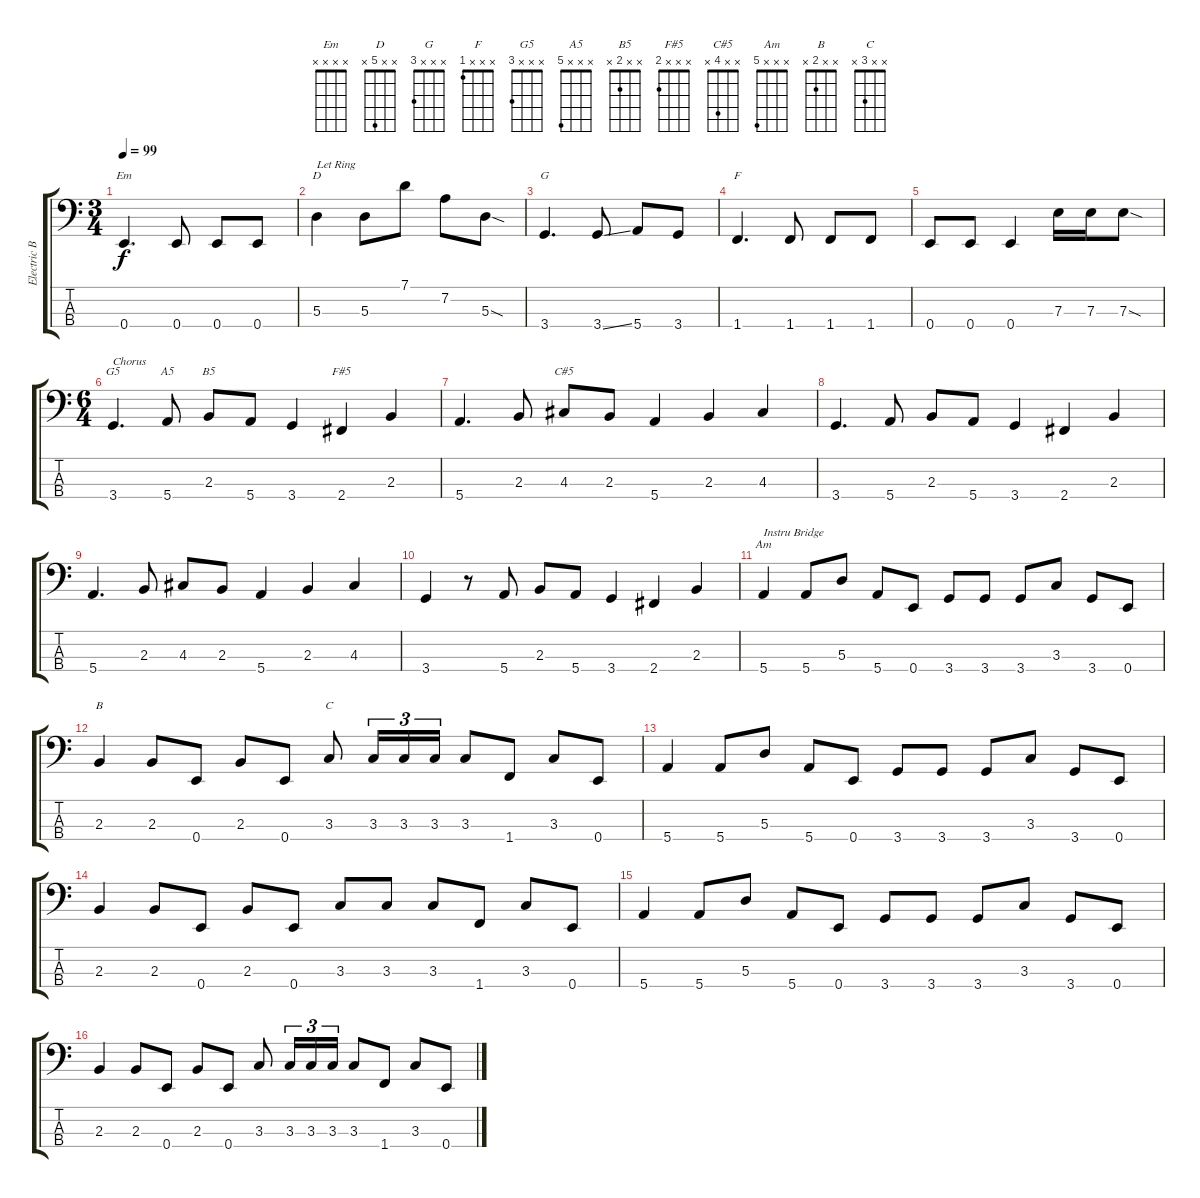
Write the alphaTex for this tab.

\track ("Electric Bass" "Electric B") {instrument electricbassfinger}
\staff {score tabs}
\tuning (G2 D2 A1 E1) {hide}
\chord ("Em" x x x x)
\chord ("D" x x 5 x)
\chord ("G" x x x 3)
\chord ("F" x x x 1)
\chord ("G5" x x x 3)
\chord ("A5" x x x 5)
\chord ("B5" x x 2 x)
\chord ("F#5" x x x 2)
\chord ("C#5" x x 4 x)
\chord ("Am" x x x 5)
\chord ("B" x x 2 x)
\chord ("C" x x 3 x)
\ts (3 4)
\tempo 99
\clef f4
\ks c
0.4.4{d ch "Em" dy f} 0.4.8 0.4.8 0.4.8 |
5.3.4{ch "D" txt "Let Ring"} 5.3.8 7.1.8 7.2.8 5.3{sod}.8 |
3.4.4{d ch "G"} 3.4{ss}.8 5.4.8 3.4.8 |
1.4.4{d ch "F"} 1.4.8 1.4.8 1.4.8 |
0.4.8 0.4.8 0.4.4 7.3.16 7.3.16 7.3{sod}.8 |
\ts (6 4)
3.4.4{d ch "G5" txt "Chorus"} 5.4.8{ch "A5"} 2.3.8{ch "B5"} 5.4.8 3.4.4 2.4.4{ch "F#5"} 2.3.4 |
5.4.4{d} 2.3.8 4.3.8{ch "C#5"} 2.3.8 5.4.4 2.3.4 4.3.4 |
3.4.4{d} 5.4.8 2.3.8 5.4.8 3.4.4 2.4.4 2.3.4 |
5.4.4{d} 2.3.8 4.3.8 2.3.8 5.4.4 2.3.4 4.3.4 |
3.4.4 r.8 5.4.8 2.3.8 5.4.8 3.4.4 2.4.4 2.3.4 |
5.4.4{ch "Am" txt "Instru Bridge"} 5.4.8 5.3.8 5.4.8 0.4.8 3.4.8 3.4.8 3.4.8 3.3.8 3.4.8 0.4.8 |
2.3.4{ch "B"} 2.3.8 0.4.8 2.3.8 0.4.8 3.3.8{ch "C"} 3.3.16{tu (3 2)} 3.3.16{tu (3 2)} 3.3.16{tu (3 2)} 3.3.8 1.4.8 3.3.8 0.4.8 |
5.4.4 5.4.8 5.3.8 5.4.8 0.4.8 3.4.8 3.4.8 3.4.8 3.3.8 3.4.8 0.4.8 |
2.3.4 2.3.8 0.4.8 2.3.8 0.4.8 3.3.8 3.3.8 3.3.8 1.4.8 3.3.8 0.4.8 |
5.4.4 5.4.8 5.3.8 5.4.8 0.4.8 3.4.8 3.4.8 3.4.8 3.3.8 3.4.8 0.4.8 |
2.3.4 2.3.8 0.4.8 2.3.8 0.4.8 3.3.8 3.3.16{tu (3 2)} 3.3.16{tu (3 2)} 3.3.16{tu (3 2)} 3.3.8 1.4.8 3.3.8 0.4.8
